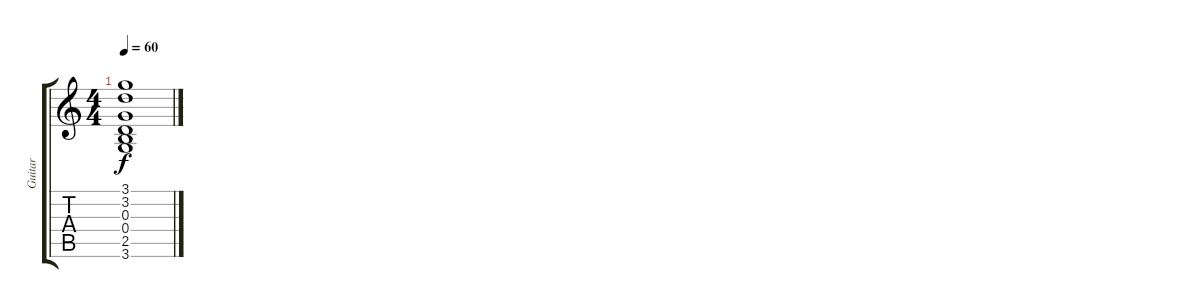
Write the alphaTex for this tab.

\track ("Guitar" "Guitar") {instrument acousticguitarsteel}
\staff {score tabs}
\tuning (E4 B3 G3 D3 A2 E2) {hide}
\ts (4 4)
\tempo 60
\clef g2
\ks c
(3.1{t} 3.2{t} 0.3{t} 0.4{t} 2.5{t} 3.6{t}).1{dy f}
